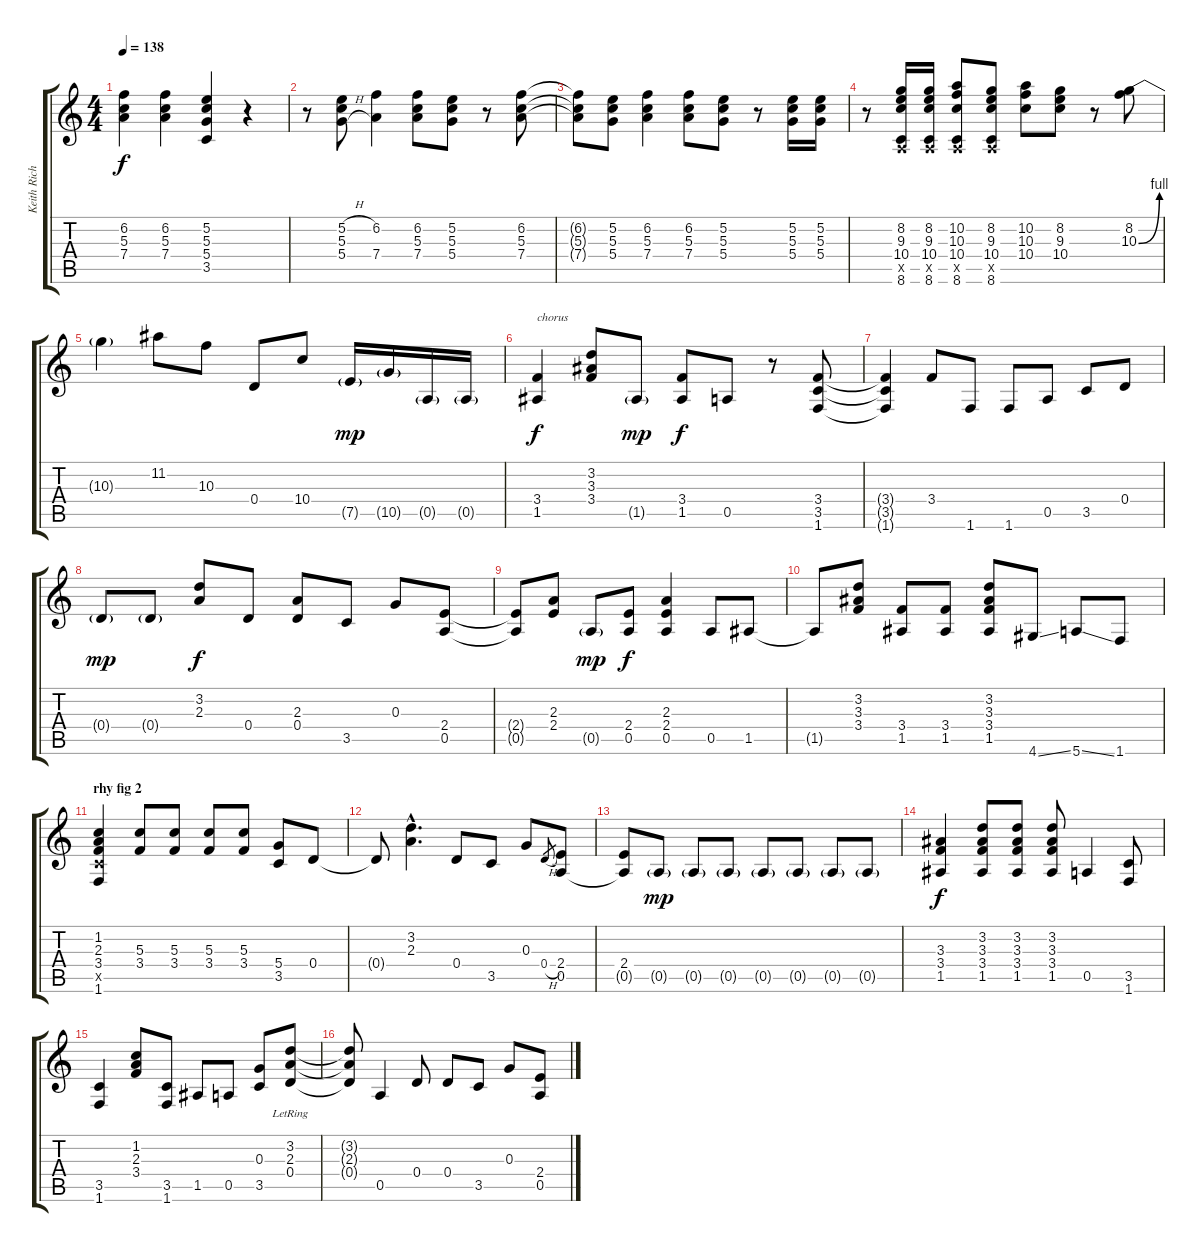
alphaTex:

\track ("Keith Richards" "Keith Rich") {instrument distortionguitar}
\staff {score tabs}
\tuning (E4 B3 G3 D3 A2 E2) {hide}
\ts (4 4)
\tempo 138
\clef g2
\ks c
(6.2{t} 5.3{t} 7.4{t}).4{dy f} (6.2 5.3 7.4).4 (5.2 5.3 5.4 3.5).4 r.4 |
r.8 (5.2{h} 5.3 5.4{h}).8 (6.2 7.4).4 (6.2 5.3 7.4).8 (5.2 5.3 5.4).8 r.8 (6.2 5.3 7.4).8 |
(6.2{t} 5.3{t} 7.4{t}).8 (5.2 5.3 5.4).8 (6.2 5.3 7.4).4 (6.2 5.3 7.4).8 (5.2 5.3 5.4).8 r.8 (5.2 5.3 5.4).16 (5.2 5.3 5.4).16 |
r.8 (8.2 9.3 10.4 0.5{x} 8.6).16 (8.2 9.3 10.4 0.5{x} 8.6).16 (10.2 10.3 10.4 0.5{x} 8.6).8 (8.2 9.3 10.4 0.5{x} 8.6).8 (10.2 10.3 10.4).8 (8.2 9.3 10.4).8 r.8 (8.2 10.3{be (bend 0 0 60 4)}).8 |
10.3{t}.4 11.2.8 10.3.8 0.4.8 10.4.8 7.5{g}.16{dy mp} 10.5{g}.16 0.5{g}.16 0.5{g}.16 |
(3.4 1.5).4{txt "chorus" dy f} (3.2 3.3 3.4).8 1.5{g}.8{dy mp} (3.4 1.5).8{dy f} 0.5.8 r.8 (3.4 3.5 1.6).8 |
(3.4{t} 3.5{t} 1.6{t}).4 3.4.8 1.6.8 1.6.8 0.5.8 3.5.8 0.4.8 |
0.4{g}.8{dy mp} 0.4{g}.8 (3.2 2.3).8{dy f} 0.4.8 (2.3 0.4).8 3.5.8 0.3.8 (2.4 0.5).8 |
(2.4{t} 0.5{t}).8 (2.3 2.4).8 0.5{g}.8{dy mp} (2.4 0.5).8{dy f} (2.3 2.4 0.5).4 0.5.8 1.5.8 |
1.5{t}.8 (3.2 3.3 3.4).8 (3.4 1.5).8 (3.4 1.5).8 (3.2 3.3 3.4 1.5).8 4.6{ss}.8 5.6{ss}.8 1.6.8 |
\section ("" "rhy fig 2")
(1.2 2.3 3.4 3.5{x} 1.6).4 (5.3 3.4).8 (5.3 3.4).8 (5.3 3.4).8 (5.3 3.4).8 (5.4 3.5).8 0.4.8 |
0.4{t}.8 (3.2{hac} 2.3{hac}).4{d} 0.4.8 3.5.8 0.3.8 0.4{h}.8{gr} (2.4 0.5).8 |
(2.4 0.5{t}).8 0.5{g}.8{dy mp} 0.5{g}.8 0.5{g}.8 0.5{g}.8 0.5{g}.8 0.5{g}.8 0.5{g}.8 |
(3.3 3.4 1.5).4{dy f} (3.2 3.3 3.4 1.5).8 (3.2 3.3 3.4 1.5).8 (3.2 3.3 3.4 1.5).8 0.5.4 (3.5 1.6).8 |
(3.5 1.6).4 (1.2 2.3 3.4).8 (3.5 1.6).8 1.5.8 0.5.8 (0.3 3.5).8 (3.2{lr} 2.3{lr} 0.4{lr}).8 |
(3.2{t} 2.3{t} 0.4{t}).8 0.5.4 0.4.8 0.4.8 3.5.8 0.3.8 (2.4 0.5).8
